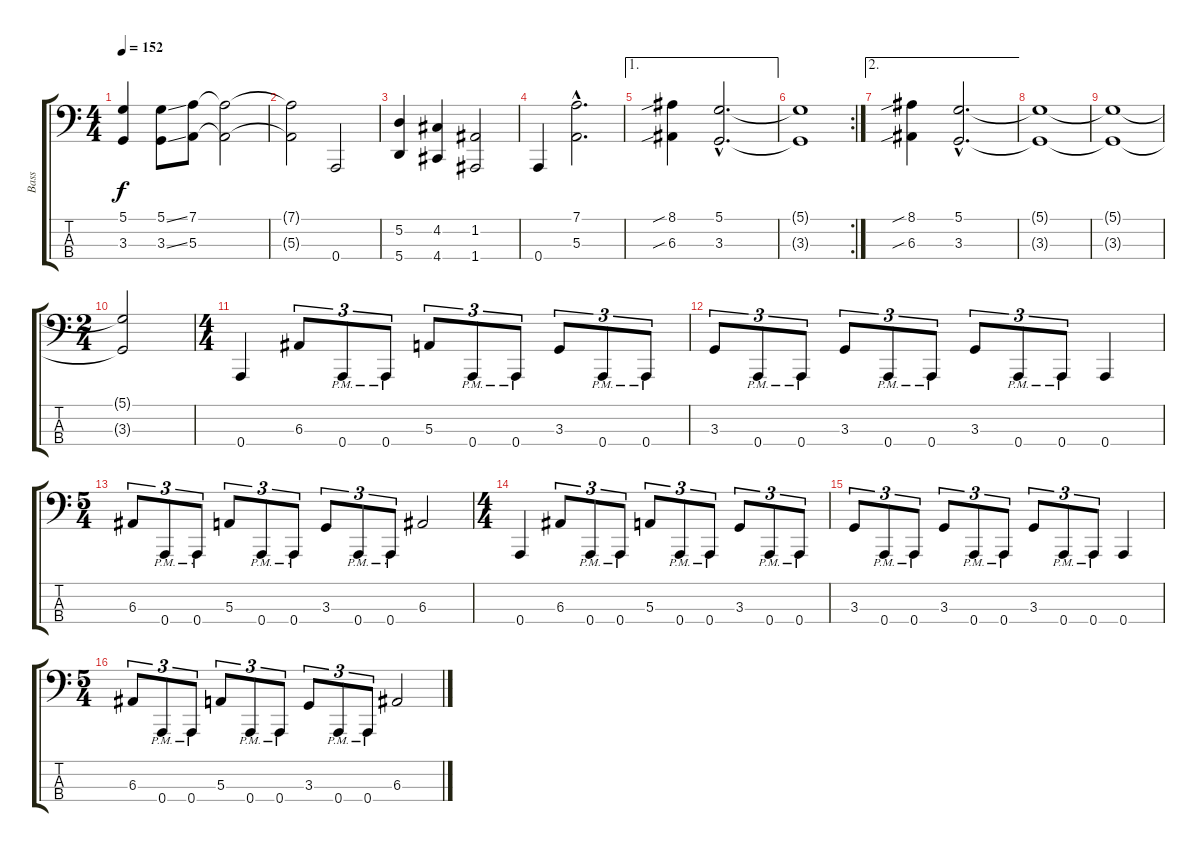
\track ("Bass" "Bass") {instrument electricbassfinger}
\staff {score tabs}
\tuning (D2 A1 E1 A0) {hide}
\ts (4 4)
\tempo 152
\clef f4
\ks c
(5.1 3.3).4{dy f} (5.1{ss} 3.3{ss}).8 (7.1 5.3).8 (7.1{t} 5.3{t}).2 |
(7.1{t} 5.3{t}).2 0.4.2 |
(5.2 5.4).4 (4.2 4.4).4 (1.2 1.4).2 |
0.4.4 (7.1{hac} 5.3{hac}).2{d} |
\ae 1
(8.1{sib} 6.3{sib}).4 (5.1{hac} 3.3{hac}).2{d} |
\rc 2
(5.1{t} 3.3{t}).1 |
\ae 2
(8.1{sib} 6.3{sib}).4 (5.1{hac} 3.3{hac}).2{d} |
(5.1{t} 3.3{t}).1 |
(5.1{t} 3.3{t}).1 |
\ts (2 4)
(5.1{t} 3.3{t}).2 |
\ts (4 4)
0.4.4 6.3.8{tu (3 2)} 0.4{pm}.8{tu (3 2)} 0.4{pm}.8{tu (3 2)} 5.3.8{tu (3 2)} 0.4{pm}.8{tu (3 2)} 0.4{pm}.8{tu (3 2)} 3.3.8{tu (3 2)} 0.4{pm}.8{tu (3 2)} 0.4{pm}.8{tu (3 2)} |
3.3.8{tu (3 2)} 0.4{pm}.8{tu (3 2)} 0.4{pm}.8{tu (3 2)} 3.3.8{tu (3 2)} 0.4{pm}.8{tu (3 2)} 0.4{pm}.8{tu (3 2)} 3.3.8{tu (3 2)} 0.4{pm}.8{tu (3 2)} 0.4{pm}.8{tu (3 2)} 0.4.4 |
\ts (5 4)
6.3.8{tu (3 2)} 0.4{pm}.8{tu (3 2)} 0.4{pm}.8{tu (3 2)} 5.3.8{tu (3 2)} 0.4{pm}.8{tu (3 2)} 0.4{pm}.8{tu (3 2)} 3.3.8{tu (3 2)} 0.4{pm}.8{tu (3 2)} 0.4{pm}.8{tu (3 2)} 6.3.2 |
\ts (4 4)
0.4.4 6.3.8{tu (3 2)} 0.4{pm}.8{tu (3 2)} 0.4{pm}.8{tu (3 2)} 5.3.8{tu (3 2)} 0.4{pm}.8{tu (3 2)} 0.4{pm}.8{tu (3 2)} 3.3.8{tu (3 2)} 0.4{pm}.8{tu (3 2)} 0.4{pm}.8{tu (3 2)} |
3.3.8{tu (3 2)} 0.4{pm}.8{tu (3 2)} 0.4{pm}.8{tu (3 2)} 3.3.8{tu (3 2)} 0.4{pm}.8{tu (3 2)} 0.4{pm}.8{tu (3 2)} 3.3.8{tu (3 2)} 0.4{pm}.8{tu (3 2)} 0.4{pm}.8{tu (3 2)} 0.4.4 |
\ts (5 4)
6.3.8{tu (3 2)} 0.4{pm}.8{tu (3 2)} 0.4{pm}.8{tu (3 2)} 5.3.8{tu (3 2)} 0.4{pm}.8{tu (3 2)} 0.4{pm}.8{tu (3 2)} 3.3.8{tu (3 2)} 0.4{pm}.8{tu (3 2)} 0.4{pm}.8{tu (3 2)} 6.3.2
